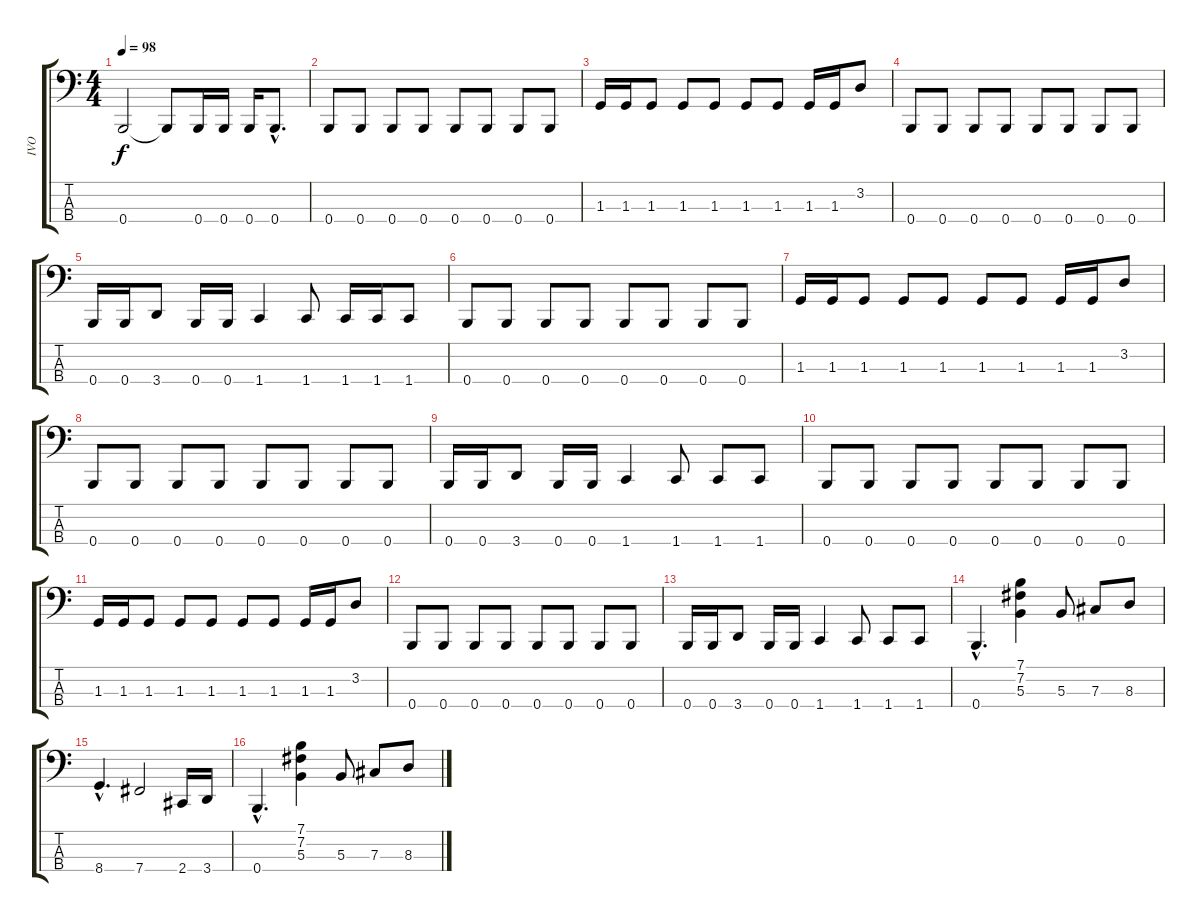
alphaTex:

\track ("IVO" "IVO") {instrument electricbasspick}
\staff {score tabs}
\tuning (E2 B1 Gb1 B0) {hide}
\ts (4 4)
\tempo 98
\clef f4
\ks c
0.4.2{dy f} 0.4{t}.8 0.4.16 0.4.16 0.4.16 0.4{hac}.8{d} |
0.4.8 0.4.8 0.4.8 0.4.8 0.4.8 0.4.8 0.4.8 0.4.8 |
1.3.16 1.3.16 1.3.8 1.3.8 1.3.8 1.3.8 1.3.8 1.3.16 1.3.16 3.2.8 |
0.4.8 0.4.8 0.4.8 0.4.8 0.4.8 0.4.8 0.4.8 0.4.8 |
0.4.16 0.4.16 3.4.8 0.4.16 0.4.16 1.4.4 1.4.8 1.4.16 1.4.16 1.4.8 |
0.4.8 0.4.8 0.4.8 0.4.8 0.4.8 0.4.8 0.4.8 0.4.8 |
1.3.16 1.3.16 1.3.8 1.3.8 1.3.8 1.3.8 1.3.8 1.3.16 1.3.16 3.2.8 |
0.4.8 0.4.8 0.4.8 0.4.8 0.4.8 0.4.8 0.4.8 0.4.8 |
0.4.16 0.4.16 3.4.8 0.4.16 0.4.16 1.4.4 1.4.8 1.4.8 1.4.8 |
0.4.8 0.4.8 0.4.8 0.4.8 0.4.8 0.4.8 0.4.8 0.4.8 |
1.3.16 1.3.16 1.3.8 1.3.8 1.3.8 1.3.8 1.3.8 1.3.16 1.3.16 3.2.8 |
0.4.8 0.4.8 0.4.8 0.4.8 0.4.8 0.4.8 0.4.8 0.4.8 |
0.4.16 0.4.16 3.4.8 0.4.16 0.4.16 1.4.4 1.4.8 1.4.8 1.4.8 |
0.4{hac}.4{d} (7.1 7.2 5.3).4 5.3.8 7.3.8 8.3.8 |
8.4{hac}.4{d} 7.4.2 2.4.16 3.4.16 |
0.4{hac}.4{d} (7.1 7.2 5.3).4 5.3.8 7.3.8 8.3.8
